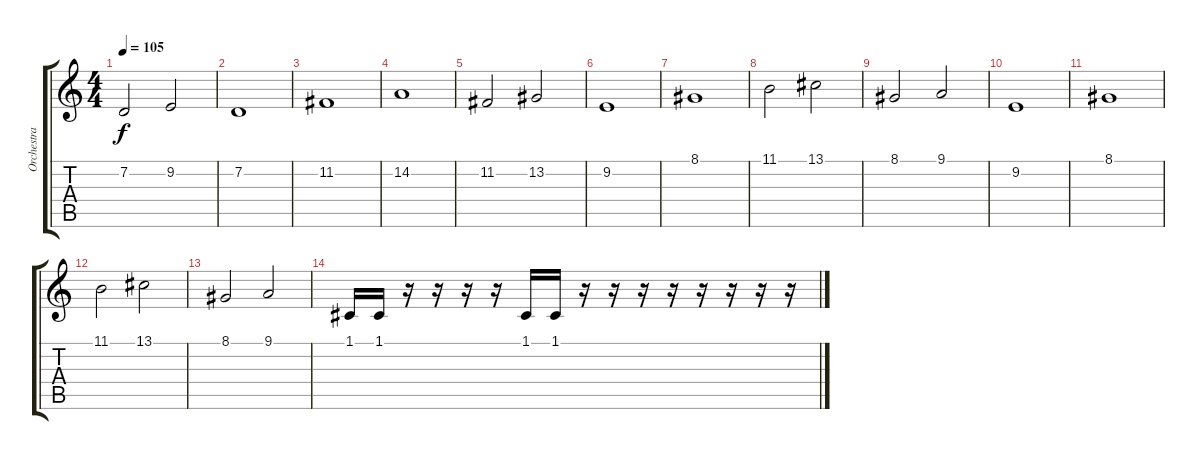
\track ("Orchestra" "Orchestra") {instrument stringensemble1}
\staff {score tabs}
\tuning (C4 G3 Eb3 Bb2 F2 C2) {hide}
\ts (4 4)
\tempo 105
\clef g2
\ks c
7.2.2{dy f} 9.2.2 |
7.2.1 |
11.2.1 |
14.2.1 |
11.2.2 13.2.2 |
9.2.1 |
8.1.1 |
11.1.2 13.1.2 |
8.1.2 9.1.2 |
9.2.1 |
8.1.1 |
11.1.2 13.1.2 |
8.1.2 9.1.2 |
1.1.16 1.1.16 r.16 r.16 r.16 r.16 1.1.16 1.1.16 r.16 r.16 r.16 r.16 r.16 r.16 r.16 r.16
